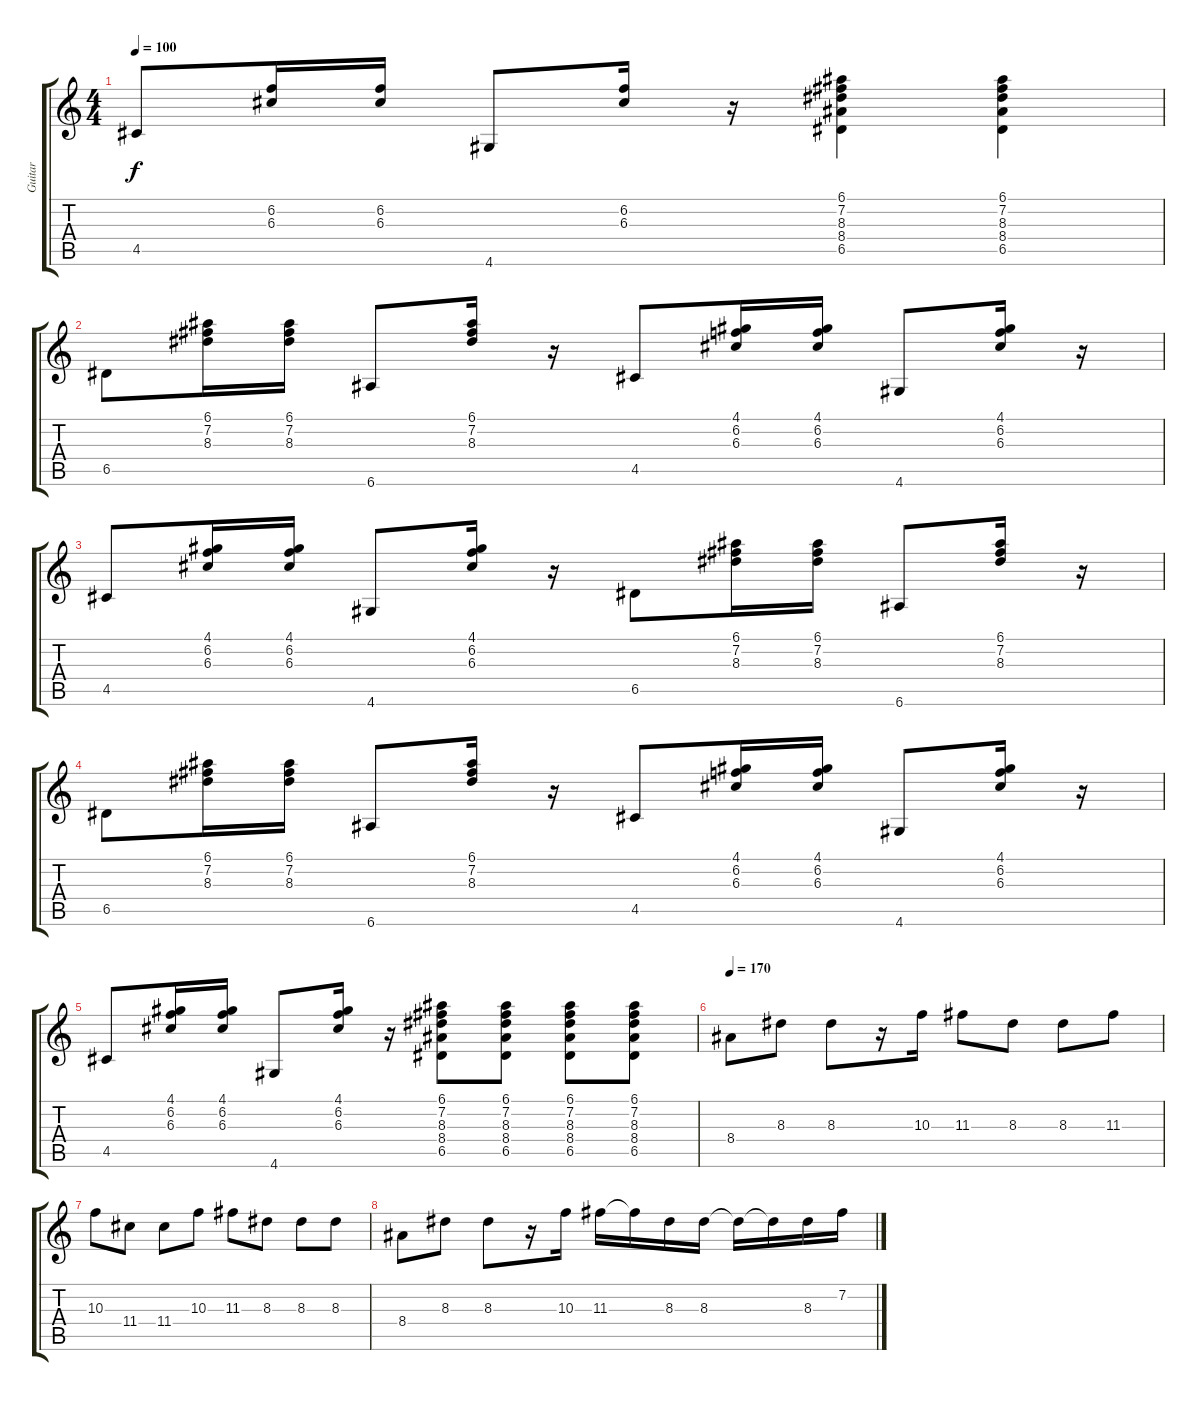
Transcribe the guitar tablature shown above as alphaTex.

\track ("Guitar" "Guitar") {instrument overdrivenguitar}
\staff {score tabs}
\tuning (E4 B3 G3 D3 A2 E2) {hide}
\ts (4 4)
\tempo 100
\clef g2
\ks c
4.5.8{dy f} (6.2 6.3).16 (6.2 6.3).16 4.6.8 (6.2 6.3).16 r.16 (6.1 7.2 8.3 8.4 6.5).4 (6.1 7.2 8.3 8.4 6.5).4 |
6.5.8 (6.1 7.2 8.3).16 (6.1 7.2 8.3).16 6.6.8 (6.1 7.2 8.3).16 r.16 4.5.8 (4.1 6.2 6.3).16 (4.1 6.2 6.3).16 4.6.8 (4.1 6.2 6.3).16 r.16 |
4.5.8 (4.1 6.2 6.3).16 (4.1 6.2 6.3).16 4.6.8 (4.1 6.2 6.3).16 r.16 6.5.8 (6.1 7.2 8.3).16 (6.1 7.2 8.3).16 6.6.8 (6.1 7.2 8.3).16 r.16 |
6.5.8 (6.1 7.2 8.3).16 (6.1 7.2 8.3).16 6.6.8 (6.1 7.2 8.3).16 r.16 4.5.8 (4.1 6.2 6.3).16 (4.1 6.2 6.3).16 4.6.8 (4.1 6.2 6.3).16 r.16 |
4.5.8 (4.1 6.2 6.3).16 (4.1 6.2 6.3).16 4.6.8 (4.1 6.2 6.3).16 r.16 (6.1 7.2 8.3 8.4 6.5).8 (6.1 7.2 8.3 8.4 6.5).8 (6.1 7.2 8.3 8.4 6.5).8 (6.1 7.2 8.3 8.4 6.5).8 |
\tempo 170
8.4.8 8.3.8 8.3.8 r.16 10.3.16 11.3.8 8.3.8 8.3.8 11.3.8 |
10.3.8 11.4.8 11.4.8 10.3.8 11.3.8 8.3.8 8.3.8 8.3.8 |
8.4.8 8.3.8 8.3.8 r.16 10.3.16 11.3.16 11.3{t}.16 8.3.16 8.3.16 8.3{t}.16 8.3{t}.16 8.3.16 7.2.16
